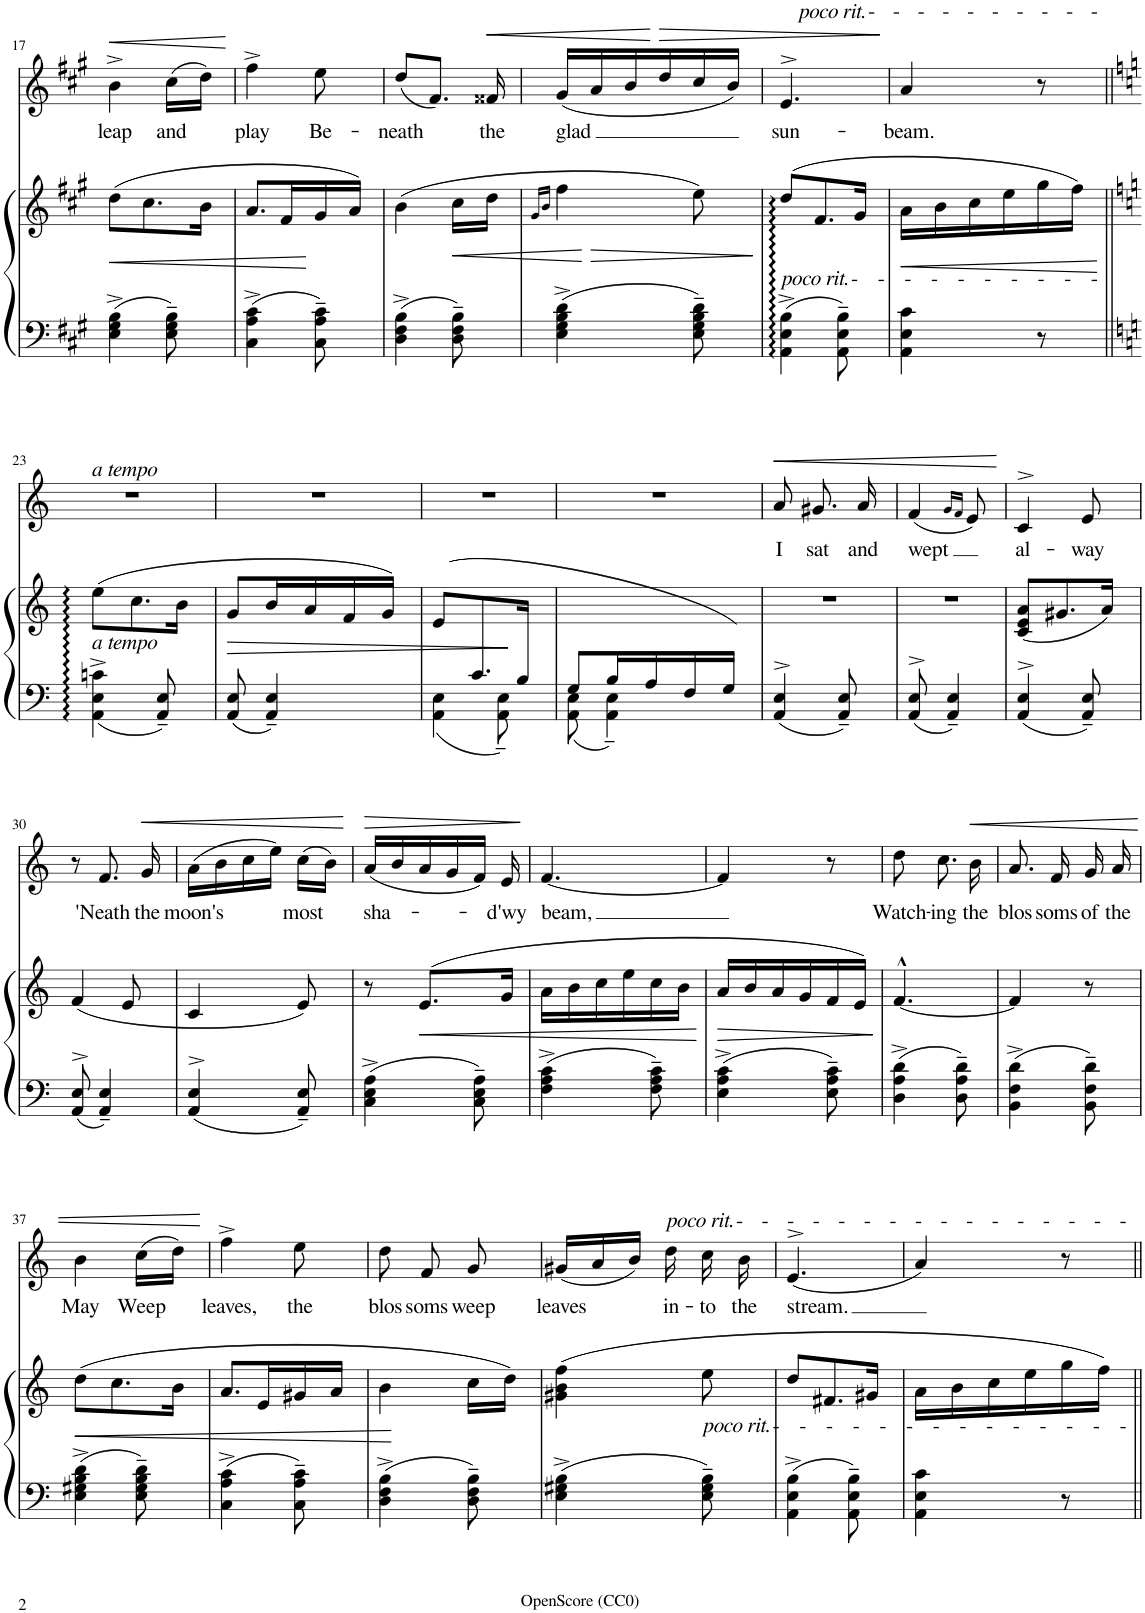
**kern	**kern	**dynam	**kern	**text	**dynam
*part2	*part2	*part2	*part1	*part1	*part1
*staff3	*staff2	*staff2/3	*staff1	*staff1	*staff1
*I"Piano	*	*	*I"Voice	*	*
*I'Pno	*	*	*	*	*
!!LO:PB:g=z
*clefF4	*clefG2	*	*clefG2	*	*
*k[f#c#g#]	*k[f#c#g#]	*	*k[f#c#g#]	*	*
*M3/8	*M3/8	*	*M3/8	*	*
=17	=17	=17	=17	=17	=17
!	!	!LO:HP:b	!	!LO:LY:b	!LO:HP:b
4E\^ 4G#\^ 4B\^	(8dd\L	<	4b^\	leap	<
.	8.cc#\	.	.	.	.
!	!	!	!	!LO:LY:b	!
8E\~ 8G#\~ 8B\~	.	.	(16cc#\LL	and	.
.	16b\Jk	.	16dd\JJ)	.	.
.	.	.	.	.	[
=18	=18	=18	=18	=18	=18
!	!	!	!	!LO:LY:b	!
4C#\^ 4A\^ 4c#\^	8.a/L	.	4ff#^\	play	.
.	16f#/L	.	.	.	.
!	!	!	!	!LO:LY:b	!
8C#\~ 8A\~ 8c#\~	16g#/	[	8ee\	Be-	.
.	16a/JJ)	.	.	.	.
=19	=19	=19	=19	=19	=19
*	*^	*	*	*	*
!	!	!	!	!	!LO:LY:b	!
4D\^ 4F#\^ 4B\^	(>4b\	4ryy	.	(8dd/L	-neath	.
.	.	.	.	8.f#/J)	.	.
!	!	!	!LO:HP:b	!	!	!
8D\~ 8F#\~ 8B\~	16cc#\LL	8ryy	<	.	.	.
!	!	!	!	!	!LO:LY:b	!LO:HP:b
.	16dd\JJ	.	.	16f##X/	the	<
=20	=20	=20	=20	=20	=20	=20
.	16qg#/LL	.	.	.	.	.
.	16qb/JJ	.	.	.	.	.
!	!	!	!	!	!LO:LY:b	!
4E\^ 4G#\^ 4B\^ 4d\^	4ff#\	16ryy	.	(16g#/LL	glad	.
.	.	16ryy	[	16a/	.	.
.	.	4ryy	.	16b/	.	.
!	!	!	!	!	!	!LO:HP:n=1:b
.	.	.	.	16dd/	.	[ >
8E\~ 8G#\~ 8B\~ 8d\~	8ee\)	.	.	16cc#/	.	.
.	.	.	.	16b/JJ)	.	.
*	*v	*v	*	*	*	*
=21	=21	=21	=21	=21	=21
!	!LO:TX:b:t=poco rit.	!	!	!	!
!	!	!	!	!LO:LY:b	!
*	*	*	*^	*	*
4AA\^ 4E\^ 4B\^	(8dd/L	.	4.e^>/	16ryy	sun-	.
!	!	!	!	!LO:TX:a:t=poco rit.	!	!
.	.	.	.	16ryy	.	.
.	8.f#/	.	.	4ryy	.	.
8AA\~ 8E\~ 8B\~	.	.	.	.	.	.
.	16g#/Jk	.	.	.	.	.
*	*	*	*v	*v	*	*
.	.	.	.	.	]
=22	=22	=22	=22	=22	=22
!	!	!LO:HP:b	!	!LO:LY:b	!
4AA\ 4E\ 4c#\	16a\LL	<	4a/	-beam.	.
.	16b\	.	.	.	.
.	16cc#\	.	.	.	.
.	16ee\	.	.	.	.
8r	16gg#\	.	8r	.	.
.	16ff#\JJ)	.	.	.	.
.	.	[	.	.	.
!!LO:LB:g=z
=23||	=23||	=23||	=23||	=23||	=23||
*k[]	*k[]	*	*k[]	*	*
!	!	!	!LO:TX:a:i:t=a tempo	!	!
!	!LO:TX:b:i:t=a tempo	!	!	!	!
4AA\^> 4E\^> 4cn\^>	(8ee\L	.	4.r	.	.
.	8.cc\	.	.	.	.
8AA/~ 8E/~	.	.	.	.	.
.	16b\Jk	.	.	.	.
=24	=24	=24	=24	=24	=24
!	!	!LO:HP:b	!	!	!
8AA/ 8E/	8g/L	>	4.r	.	.
4AA/~< 4E/~<	16b/L	.	.	.	.
.	16a/	.	.	.	.
.	16f/	.	.	.	.
.	16g/JJ)	.	.	.	.
=25	=25	=25	=25	=25	=25
*^	*	*	*	*	*
8ryy	4AA\ 4E\	(8e/L	.	4.r	.	.
8.c/	.	4ryy	.	.	.	.
.	8AA\~< 8E\~<	.	.	.	.	.
16B/Jk	.	.	]	.	.	.
=26	=26	=26	=26	=26	=26	=26
8G/L	8AA\ 8E\	4.ryy	.	4.r	.	.
16B/L	4AA\~< 4E\~<	.	.	.	.	.
16A/	.	.	.	.	.	.
16F/	.	.	.	.	.	.
16G/JJ)	.	.	.	.	.	.
*v	*v	*	*	*	*	*
=27	=27	=27	=27	=27	=27
!	!	!	!	!LO:LY:b	!LO:HP:b
4AA/^> 4E/^>	4.r	.	8a/	I	<
!	!	!	!	!LO:LY:b	!
.	.	.	8.g#X/	sat	.
8AA/~< 8E/~<	.	.	.	.	.
!	!	!	!	!LO:LY:b	!
.	.	.	16a/	and	.
=28	=28	=28	=28	=28	=28
!	!	!	!	!LO:LY:b	!
8AA/^> 8E/^>	4.r	.	(4f/	wept	.
4AA/~< 4E/~<	.	.	.	.	.
.	.	.	16qg/LL	.	.
.	.	.	16qf/JJ	.	.
.	.	.	8e/)	.	.
.	.	.	.	.	[
=29	=29	=29	=29	=29	=29
!	!	!	!	!LO:LY:b	!
4AA/^> 4E/^>	(8c/ 8e/ 8a/L	.	4c^>/	al-	.
.	8.g#X/	.	.	.	.
!	!	!	!	!LO:LY:b	!
8AA/~< 8E/~<	.	.	8e/	-way	.
.	16a/Jk)	.	.	.	.
!!LO:LB:g=z
=30	=30	=30	=30	=30	=30
8AA/^> 8E/^>	(<4f/	.	8r	.	.
!	!	!	!	!LO:LY:b	!
4AA/~ 4E/~	.	.	8.f/	'Neath	.
.	8e/	.	.	.	.
!	!	!	!	!LO:LY:b	!LO:HP:b
.	.	.	16g/	the	<
=31	=31	=31	=31	=31	=31
!	!	!	!	!LO:LY:b	!
4AA/^> 4E/^>	4c/	.	(16a\LL	moon's	.
.	.	.	16b\	.	.
.	.	.	16cc\	.	.
.	.	.	16ee\JJ)	.	.
!	!	!	!	!LO:LY:b	!
8AA/~ 8E/~	8e/)	.	(16cc\LL	most	.
.	.	.	16b\JJ)	.	.
.	.	.	.	.	[
=32	=32	=32	=32	=32	=32
!	!	!	!	!LO:LY:b	!LO:HP:b
4C\^ 4E\^ 4A\^	8r	.	(16a/LL	sha-	>
.	.	.	16b/	.	.
!	!	!LO:HP:b	!	!	!
.	(8.e/L	<	16a/	.	.
.	.	.	16g/	.	.
8C\~ 8E\~ 8A\~	.	.	16f/JJ)	.	.
!	!	!	!	!LO:LY:b	!
.	16g/Jk	.	16e/	-d'wy	.
.	.	.	.	.	]
=33	=33	=33	=33	=33	=33
!	!	!	!	!LO:LY:b	!
4F\^ 4A\^ 4c\^	16a\LL	.	[4.f/	beam,	.
.	16b\	.	.	.	.
.	16cc\	.	.	.	.
.	16ee\	.	.	.	.
8F\~ 8A\~ 8c\~	16cc\	.	.	.	.
.	16b\JJ	.	.	.	.
.	.	[	.	.	.
=34	=34	=34	=34	=34	=34
!	!	!LO:HP:b	!	!	!
4E\^ 4A\^ 4c\^	16a/LL	>	4f/]	.	.
.	16b/	.	.	.	.
.	16a/	.	.	.	.
.	16g/	.	.	.	.
8E\~ 8A\~ 8c\~	16f/	.	8r	.	.
.	16e/JJ)	.	.	.	.
.	.	]	.	.	.
=35	=35	=35	=35	=35	=35
!	!	!	!	!LO:LY:b	!
4D\^ 4A\^ 4d\^	[4.f^^/	.	8dd\	Watch-	.
!	!	!	!	!LO:LY:b	!
.	.	.	8.cc\	-ing	.
8D\~ 8A\~ 8d\~	.	.	.	.	.
!	!	!	!	!LO:LY:b	!LO:HP:b
.	.	.	16b\	the	<
=36	=36	=36	=36	=36	=36
!	!	!	!	!LO:LY:b	!
4BB\^ 4F\^ 4d\^	4f/]	.	8.a/	blos-	.
!	!	!	!	!LO:LY:b	!
.	.	.	16f/	-soms	.
!	!	!	!	!LO:LY:b	!
8BB\~ 8F\~ 8d\~	8r	.	16g/	of	.
!	!	!	!	!LO:LY:b	!
.	.	.	16a/	the	.
!!LO:LB:g=z
=37	=37	=37	=37	=37	=37
!	!	!LO:HP:b	!	!LO:LY:b	!
4E\^ 4G#X\^ 4B\^ 4d\^	(8dd\L	<	4b\	May	.
.	8.cc\	.	.	.	.
!	!	!	!	!LO:LY:b	!
8E\~ 8G#\~ 8B\~ 8d\~	.	.	(16cc\LL	Weep	.
.	16b\Jk	.	16dd\JJ)	.	.
.	.	.	.	.	[
=38	=38	=38	=38	=38	=38
!	!	!	!	!LO:LY:b	!
4C\^ 4A\^ 4c\^	8.a/L	.	4ff^\	leaves,	.
.	16e/L	.	.	.	.
!	!	!	!	!LO:LY:b	!
8C\~ 8A\~ 8c\~	16g#X/	.	8ee\	the	.
.	16a/JJ	.	.	.	.
=39	=39	=39	=39	=39	=39
*	*^	*	*	*	*
!	!	!	!	!	!LO:LY:b	!
4D\^ 4F\^ 4B\^	4b\	16ryy	.	8dd\	blos-	.
.	.	16ryy	.	.	.	.
!	!	!	!	!	!LO:LY:b	!
.	.	4ryy	.	8f/	-soms	.
!	!	!	!	!	!LO:LY:b	!
8D\~ 8F\~ 8B\~	16cc\LL	.	[	8g/	weep	.
.	16dd\JJ)	.	.	.	.	.
*	*v	*v	*	*	*	*
=40	=40	=40	=40	=40	=40
!	!	!	!	!LO:LY:b	!
4E\^ 4G#X\^ 4B\^	(4g#X\ 4b\ 4ff\	.	(16g#X/LL	leaves	.
.	.	.	16a/	.	.
.	.	.	16b/JJ)	.	.
!	!	!	!LO:TX:a:t=poco rit.	!	!
!	!	!	!	!LO:LY:b	!
.	.	.	16dd\	in-	.
!	!LO:TX:b:t=poco rit.	!	!	!	!
!	!	!	!	!LO:LY:b	!
8E\~ 8G#\~ 8B\~	8ee\	.	16cc\	-to	.
!	!	!	!	!LO:LY:b	!
.	.	.	16b\	the	.
=41	=41	=41	=41	=41	=41
!	!	!	!	!LO:LY:b	!
4AA\^ 4E\^ 4B\^	8dd/L	.	(4.e^>/	stream.	.
.	8.f#X/	.	.	.	.
8AA\~ 8E\~ 8B\~	.	.	.	.	.
.	16g#X/Jk	.	.	.	.
=42	=42	=42	=42	=42	=42
4AA\ 4E\ 4c\	16a\LL	.	4a/)	.	.
.	16b\	.	.	.	.
.	16cc\	.	.	.	.
.	16ee\	.	.	.	.
8r	16gg\	.	8r	.	.
.	16ff\JJ)	.	.	.	.
=||	=||	=||	=||	=||	=||
*-	*-	*-	*-	*-	*-
